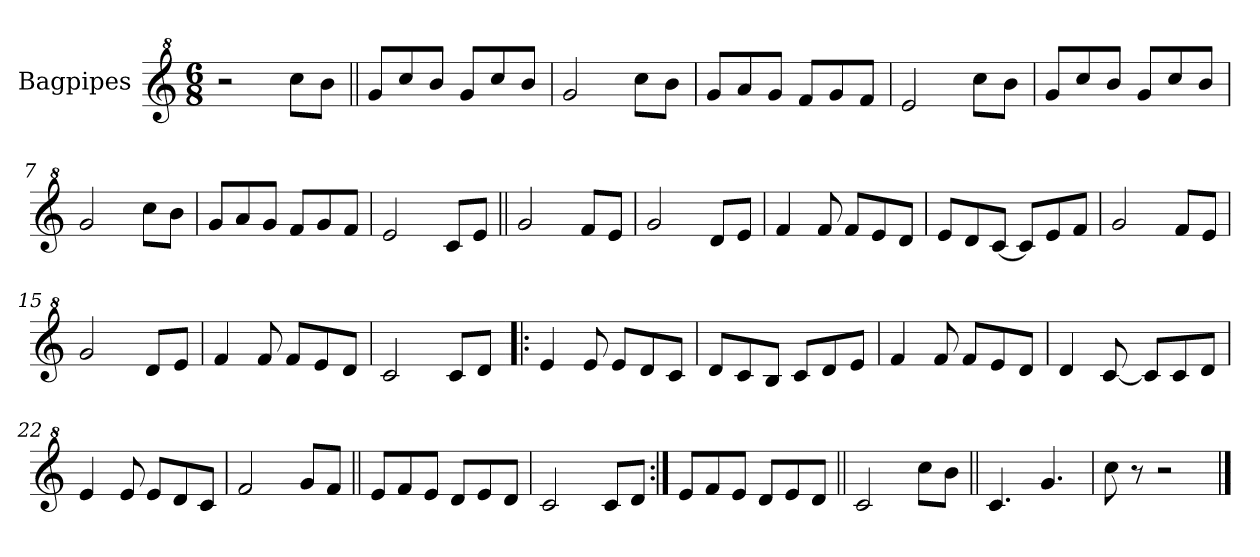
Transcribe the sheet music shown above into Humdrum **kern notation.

**kern
*part1
*staff1
*I"Bagpipes
*I'Bag
*clefG^2
*k[]
*M6/8
*MM204
=1
2r
8ccc\L
8bb\J
=2||
8gg/L
8ccc/
8bb/J
8gg/L
8ccc/
8bb/J
=3
2gg/
8ccc\L
8bb\J
=4
8gg/L
8aa/
8gg/J
8ff/L
8gg/
8ff/J
=5
2ee/
8ccc\L
8bb\J
=6
8gg/L
8ccc/
8bb/J
8gg/L
8ccc/
8bb/J
=7
2gg/
8ccc\L
8bb\J
=8
8gg/L
8aa/
8gg/J
8ff/L
8gg/
8ff/J
!!LO:LB:g=z
=9
2ee/
8cc/L
8ee/J
=10||
2gg/
8ff/L
8ee/J
=11
2gg/
8dd/L
8ee/J
=12
4ff/
8ff/
8ff/L
8ee/
8dd/J
=13
8ee/L
8dd/
[8cc/J
8cc/L]
8ee/
8ff/J
=14
2gg/
8ff/L
8ee/J
=15
2gg/
8dd/L
8ee/J
=16
4ff/
8ff/
8ff/L
8ee/
8dd/J
=17
2cc/
8cc/L
8dd/J
!!LO:LB:g=z
=18!|:
4ee/
8ee/
8ee/L
8dd/
8cc/J
=19
8dd/L
8cc/
8b/J
8cc/L
8dd/
8ee/J
=20
4ff/
8ff/
8ff/L
8ee/
8dd/J
=21
4dd/
[8cc/
8cc/L]
8cc/
8dd/J
=22
4ee/
8ee/
8ee/L
8dd/
8cc/J
=23
2ff/
8gg/L
8ff/J
=24||
8ee/L
8ff/
8ee/J
8dd/L
8ee/
8dd/J
!!LO:LB:g=z
=25
2cc/
8cc/L
8dd/J
=26:|!
8ee/L
8ff/
8ee/J
8dd/L
8ee/
8dd/J
=27||
2cc/
8ccc\L
8bb\J
=28||
4.cc/
4.gg/
=29
8ccc\
8r
2r
==
*-
